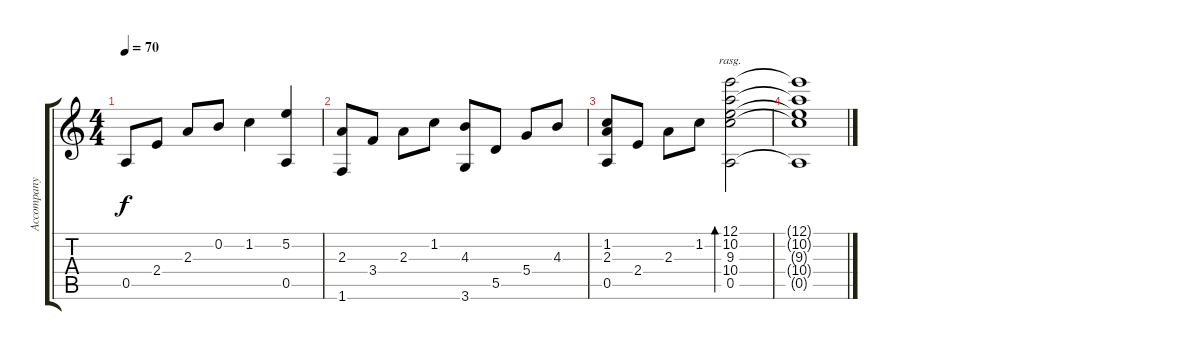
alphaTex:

\track ("Accompany Guitar" "Accompany ") {instrument acousticguitarsteel}
\staff {score tabs}
\tuning (E4 B3 G3 D3 A2 E2) {hide}
\ts (4 4)
\tempo 70
\clef g2
\ks c
0.5.8{dy f} 2.4.8 2.3.8 0.2.8 1.2.4 (5.2 0.5).4 |
(2.3 1.6).8 3.4.8 2.3.8 1.2.8 (4.3 3.6).8 5.5.8 5.4.8 4.3.8 |
(1.2 2.3 0.5).8 2.4.8 2.3.8 1.2.8 (12.1 10.2 9.3 10.4 0.5).2{bd 240 rasg ii} |
(12.1{t} 10.2{t} 9.3{t} 10.4{t} 0.5{t}).1
